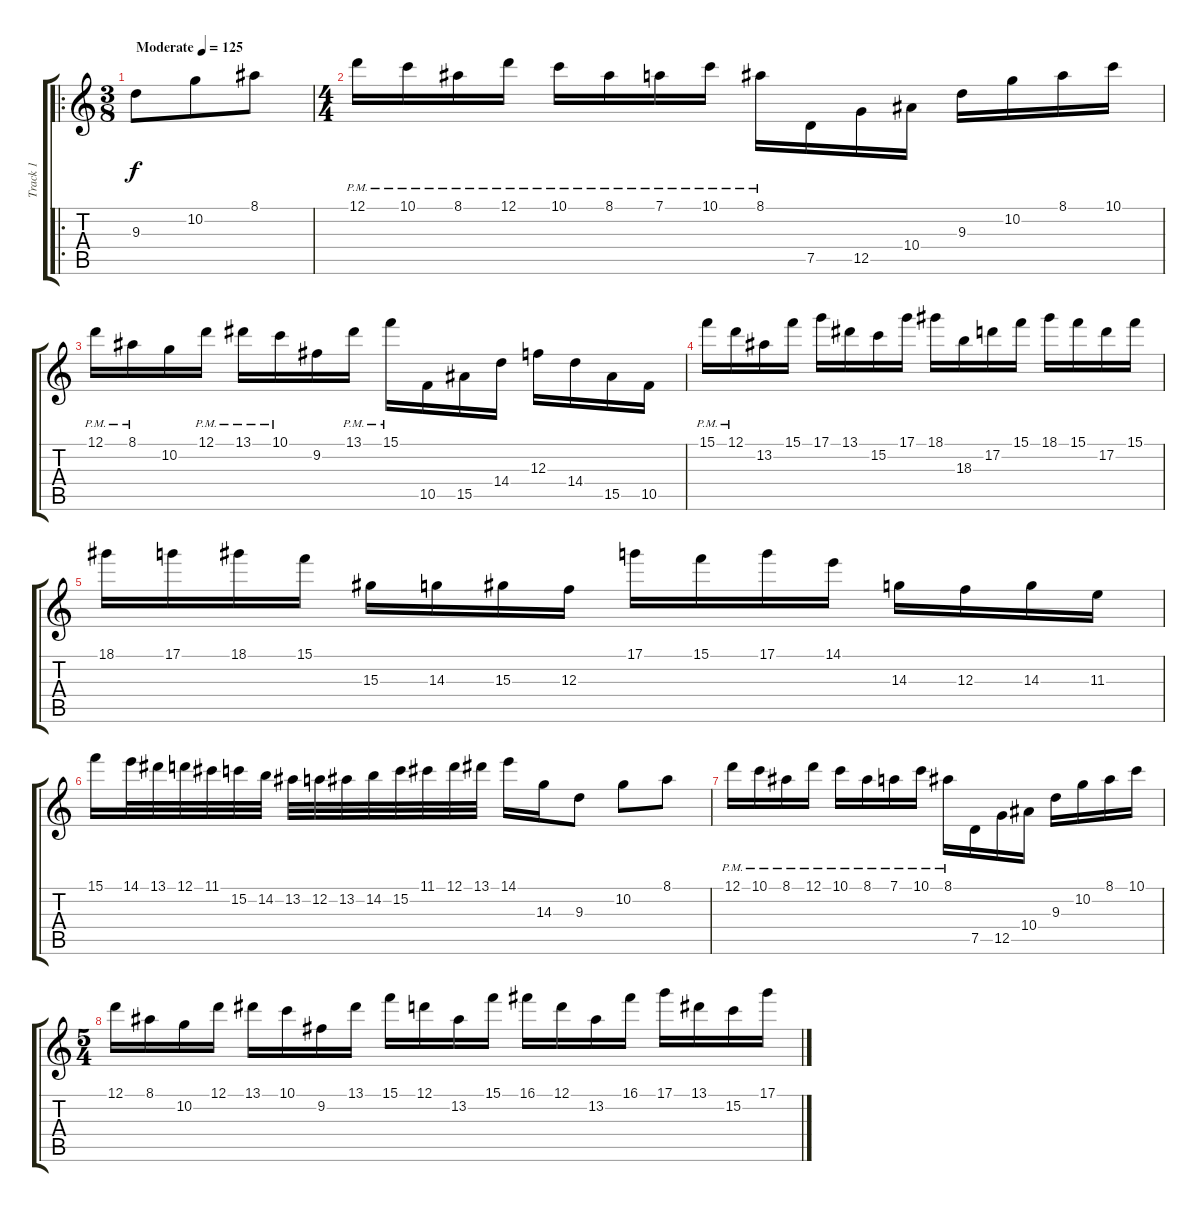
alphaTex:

\track ("Track 1" "Track 1") {instrument distortionguitar}
\staff {score tabs}
\tuning (D4 A3 F3 C3 G2 D2) {hide}
\ro
\ts (3 8)
\tempo (125 "Moderate")
\clef g2
\ks c
9.3.8{dy f instrument distortionguitar} 10.2.8 8.1.8 |
\ts (4 4)
12.1{pm}.16 10.1{pm}.16 8.1{pm}.16 12.1{pm}.16 10.1{pm}.16 8.1{pm}.16 7.1{pm}.16 10.1{pm}.16 8.1{pm}.16 7.5.16 12.5.16 10.4.16 9.3.16 10.2.16 8.1.16 10.1.16 |
12.1{pm}.16 8.1{pm}.16 10.2.16 12.1{pm}.16 13.1{pm}.16 10.1{pm}.16 9.2.16 13.1{pm}.16 15.1{pm}.16 10.5.16 15.5.16 14.4.16 12.3.16 14.4.16 15.5.16 10.5.16 |
15.1{pm}.16 12.1{pm}.16 13.2.16 15.1.16 17.1.16 13.1.16 15.2.16 17.1.16 18.1.16 18.3.16 17.2.16 15.1.16 18.1.16 15.1.16 17.2.16 15.1.16 |
18.1.16 17.1.16 18.1.16 15.1.16 15.3.16 14.3.16 15.3.16 12.3.16 17.1.16 15.1.16 17.1.16 14.1.16 14.3.16 12.3.16 14.3.16 11.3.16 |
15.1.16 14.1.32 13.1.32 12.1.32 11.1.32 15.2.32 14.2.32 13.2.32 12.2.32 13.2.32 14.2.32 15.2.32 11.1.32 12.1.32 13.1.32 14.1.16 14.3.16 9.3.8 10.2.8 8.1.8 |
12.1{pm}.16 10.1{pm}.16 8.1{pm}.16 12.1{pm}.16 10.1{pm}.16 8.1{pm}.16 7.1{pm}.16 10.1{pm}.16 8.1{pm}.16 7.5.16 12.5.16 10.4.16 9.3.16 10.2.16 8.1.16 10.1.16 |
\ts (5 4)
12.1.16 8.1.16 10.2.16 12.1.16 13.1.16 10.1.16 9.2.16 13.1.16 15.1.16 12.1.16 13.2.16 15.1.16 16.1.16 12.1.16 13.2.16 16.1.16 17.1.16 13.1.16 15.2.16 17.1.16
